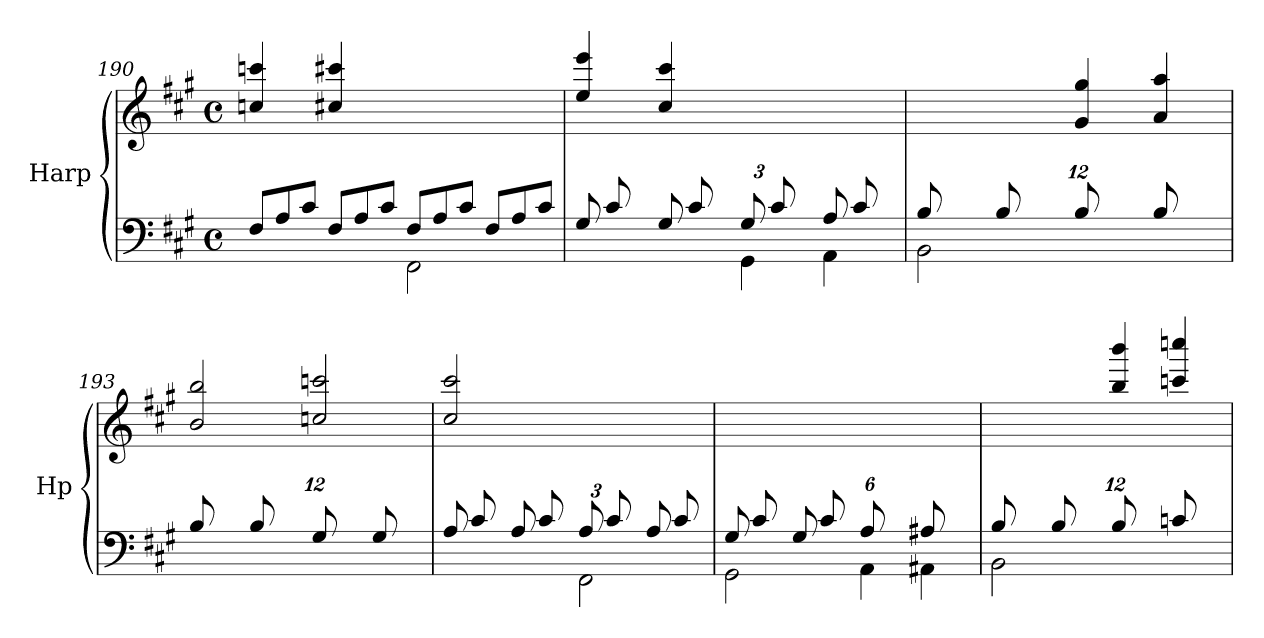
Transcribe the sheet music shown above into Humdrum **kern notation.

**kern	**kern
*part1	*part1
*staff2	*staff1
*I"Harp	*
*I'Hp	*
*clefF4	*clefG2
*k[f#c#g#]	*k[f#c#g#]
*A:	*A:
*M4/4	*M4/4
*met(c)	*met(c)
=190	=190
*^	*
*	*Xtuplet	*
2ryy	12F#/L	4ccn/ 4cccn/
.	12A/	.
.	12c#/J	.
.	12F#/L	4cc#X/ 4ccc#X/
.	12A/	.
.	12c#/J	.
2FF#\	12F#/L	2ryy
.	12A/	.
.	12c#/J	.
.	12F#/L	.
.	12A/	.
.	12c#/J	.
=191	=191	=191
*	*	*^
2ryy	12G#/L	4ee/ 4eee/	6ryy
.	12c#/	.	.
.	12ryy	.	12e\J
.	12G#/L	4cc#/ 4ccc#/	6ryy
.	12c#/	.	.
.	12ryy	.	12e\J
4GG#\	12G#/L	2ryy	6ryy
.	12c#/	.	.
.	12ryy	.	12e\J
4AA\	12A/L	.	6ryy
.	12c#/	.	.
.	12ryy	.	12e\J
!!LO:PB:g=z	!!
=192	=192	=192	=192
2BB\	12B/L	2ryy	12ryy
.	6ryy	.	12e\
.	.	.	12g#\J
.	12B/L	.	12ryy
.	6ryy	.	12e\
.	.	.	12g#\J
6ryy	12B/L	4g#/ 4gg#/	12ryy
.	6ryy	.	12e\
3ryy	.	.	12g#\J
.	12B/L	4a/ 4aa/	12ryy
.	6ryy	.	12e\
.	.	.	12g#\J
*v	*v	*	*
!!LO:PB:g=z	!!
=193	=193	=193
12B/L	2b/ 2bb/	12ryy
6ryy	.	12e\
.	.	12g#\J
12B/L	.	12ryy
6ryy	.	12e\
.	.	12g#\J
12G#/L	2ccn/ 2cccn/	12ryy
6ryy	.	12d#X\
.	.	12f#\J
12G#/L	.	12ryy
6ryy	.	12d#\
.	.	12f#\J
=194	=194	=194
*^	*	*
2ryy	12A/L	2cc#/ 2ccc#/	6ryy
.	12c#/	.	.
.	12ryy	.	12e\J
.	12A/L	.	6ryy
.	12c#/	.	.
.	12ryy	.	12e\J
2FF#\	12A/L	2ryy	6ryy
.	12c#/	.	.
.	12ryy	.	12d#X\J
.	12A/L	.	6ryy
.	12c#/	.	.
.	12ryy	.	12d#\J
*	*	*v	*v
=195	=195	=195
2GG#\	12G#/L	6ryy
.	12c#/	.
.	12ryy	12e\J
.	12G#/L	6ryy
.	12c#/	.
.	12ryy	12e\J
4AA\	12A/L	12ryy
.	6ryy	12e\
.	.	12f#\J
4AA#X\	12A#X/L	12ryy
.	6ryy	12e\
.	.	12f#\J
!!LO:LB:g=z
=196	=196	=196
*	*	*^
2BB\	12B/L	2ryy	12ryy
.	6ryy	.	12e\
.	.	.	12g#\J
.	12B/L	.	12ryy
.	6ryy	.	12e\
.	.	.	12g#\J
6ryy	12B/L	4bb/ 4bbb/	12ryy
.	6ryy	.	12e\
3ryy	.	.	12g#\J
.	12cn/L	4cccn/ 4ccccn/	12ryy
.	6ryy	.	12e\
.	.	.	12g#\J
*v	*v	*	*
*	*v	*v
=	=
*-	*-
